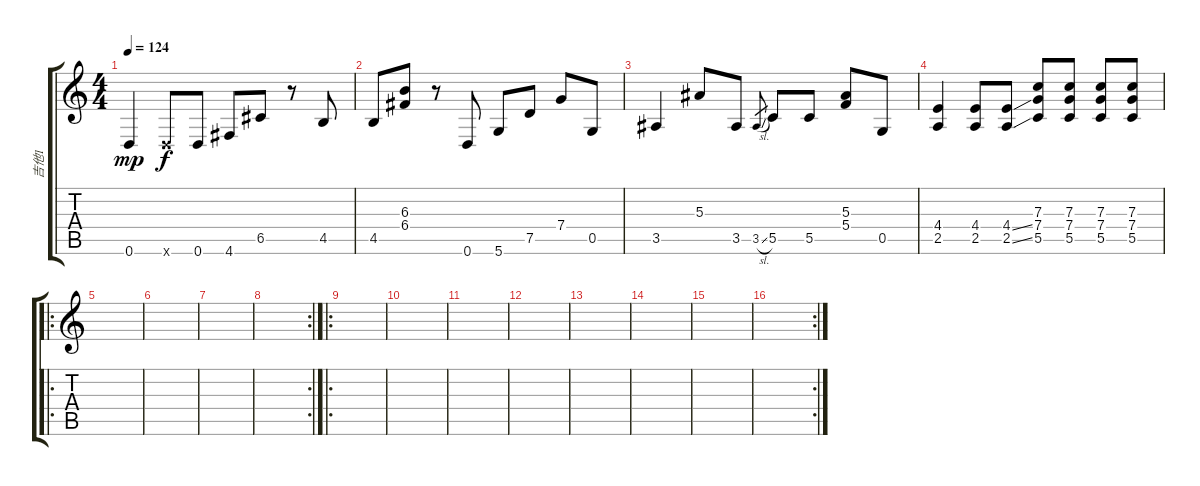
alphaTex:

\track ("吉他1" "吉他1") {instrument acousticguitarsteel}
\staff {score tabs}
\tuning (D4 A3 F3 C3 G2 D2) {hide}
\ts (4 4)
\tempo 124
\clef g2
\ks c
0.6.4{dy mp} 0.6{x}.8{dy f} 0.6.8 4.6.8 6.5.8 r.8 4.5.8 |
4.5.8 (6.3 6.4).8 r.8 0.6.8 5.6.8 7.5.8 7.4.8 0.5.8 |
3.5.4 5.3.8 3.5.8 3.5{sl}.8{gr} 5.5.8 5.5.8 (5.3 5.4).8 0.5.8 |
(4.4 2.5).4{instrument distortionguitar} (4.4 2.5).8{instrument distortionguitar} (4.4{ss} 2.5{ss}).8{instrument distortionguitar} (7.3 7.4 5.5).8{instrument distortionguitar} (7.3 7.4 5.5).8{instrument distortionguitar} (7.3 7.4 5.5).8{instrument distortionguitar} (7.3 7.4 5.5).8{instrument distortionguitar} |
\ro
|
|
|
\rc 2
|
\ro
|
|
|
|
|
|
|
\rc 2
